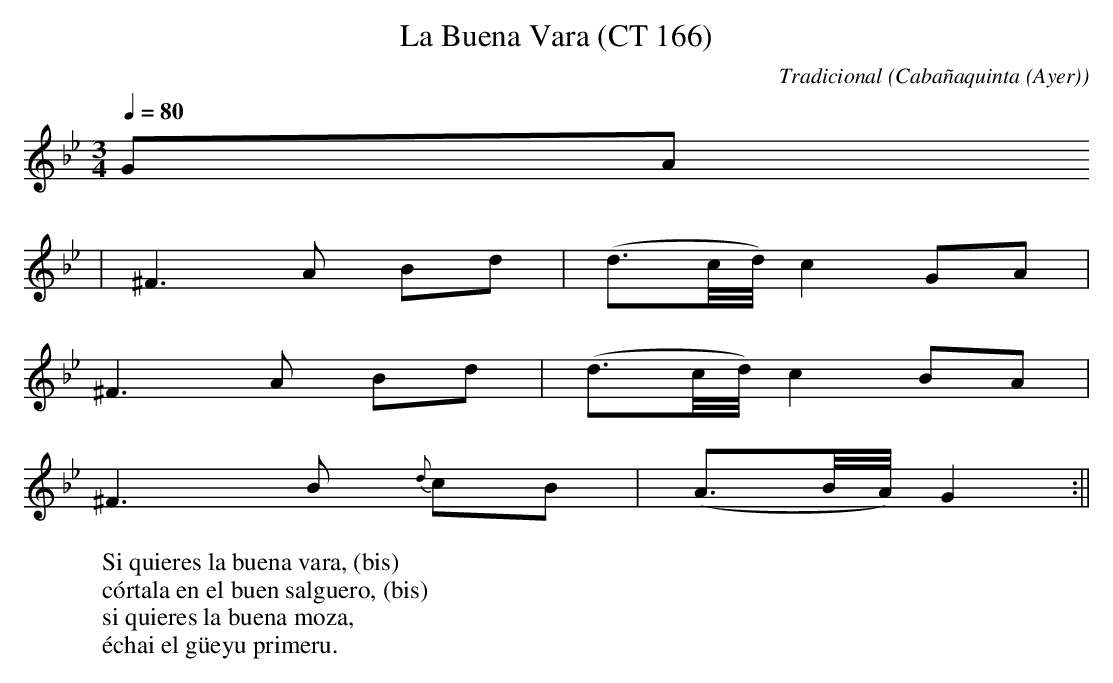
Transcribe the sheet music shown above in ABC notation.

X:1
T:La Buena Vara (CT 166)
C:Tradicional
O:Cabañaquinta (Ayer)
M:3/4
L:1/8
Q:1/4=80
K:Gm
GA
|^F3 A Bd|(d3/2c/4d/4) c2 GA|
^F3 A Bd|(d3/2c/4d/4) c2 BA|
^F3 B {d}cB|(A3/2B/4A/4)G2 :||
W:Si quieres la buena vara, (bis)
W:córtala en el buen salguero, (bis)
W:si quieres la buena moza,
W:échai el güeyu primeru.
W:
